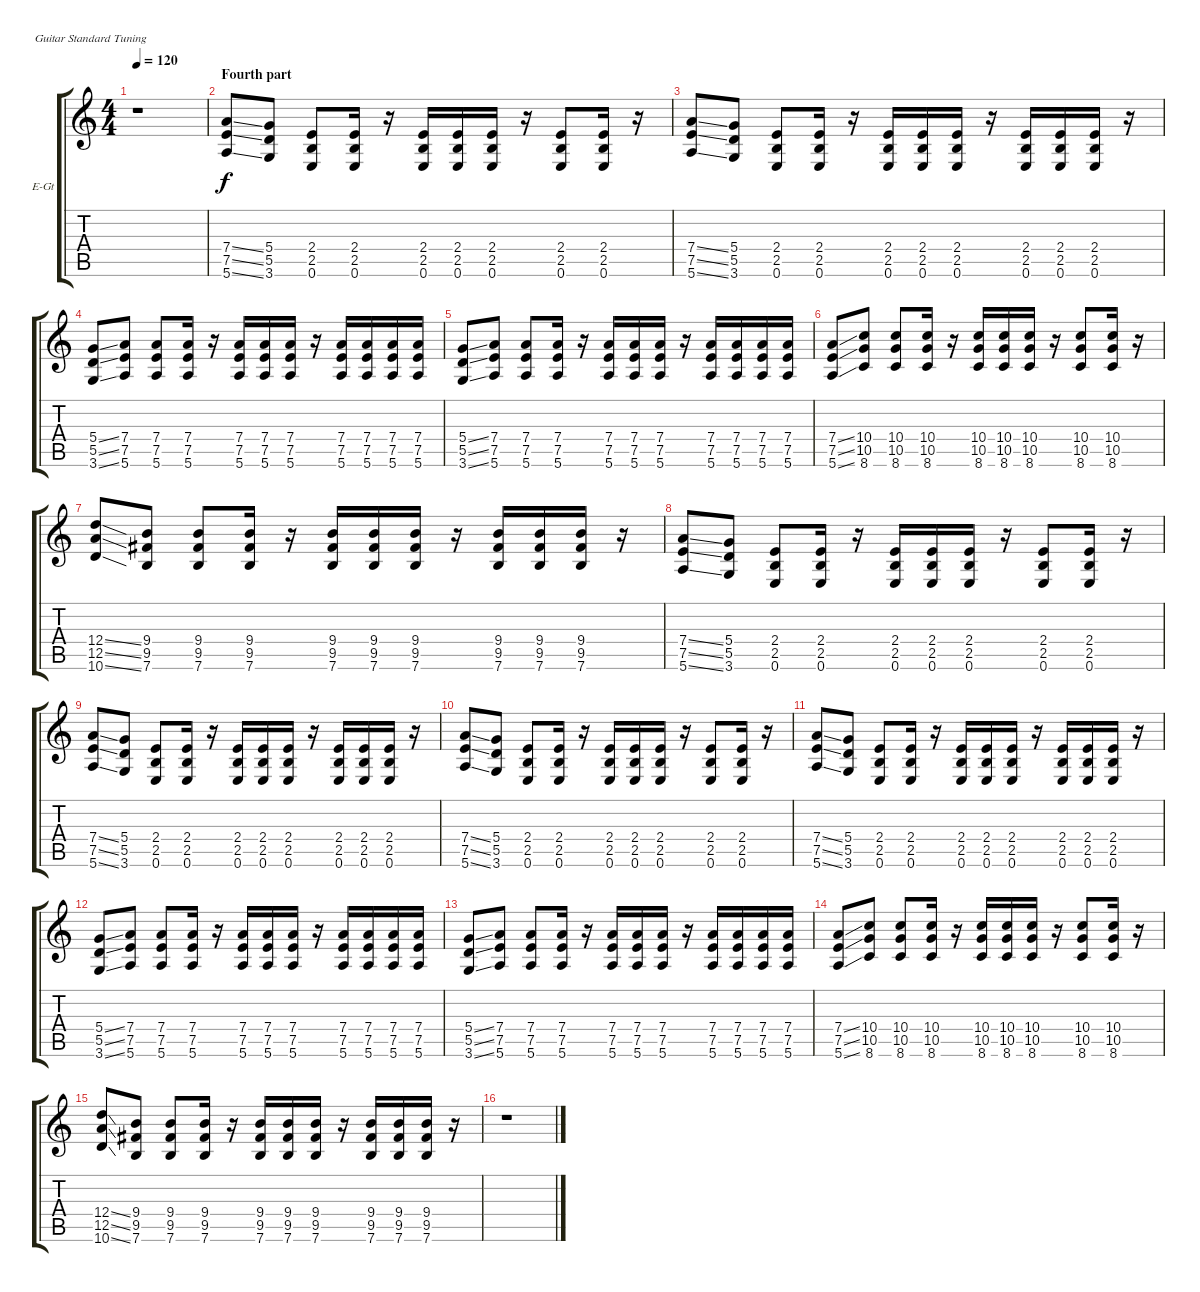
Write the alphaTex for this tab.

\bracketExtendMode groupsimilarinstruments
\firstSystemTrackNameOrientation horizontal
\otherSystemsTrackNameOrientation horizontal
\track ("Distortion guitar" "E-Gt") {instrument distortionguitar}
\staff {score tabs}
\tuning (E4 B3 G3 D3 A2 E2)
\ts (4 4)
\tempo 120
\clef g2
\ks c
r.1{dy f} |
\section ("" "Fourth part")
(7.4{ss} 7.5{ss} 5.6{ss}).8 (5.4 5.5 3.6).8 (2.4 2.5 0.6).8 (2.4 2.5 0.6).16 r.16 (2.4 2.5 0.6).16 (2.4 2.5 0.6).16 (2.4 2.5 0.6).16 r.16 (2.4 2.5 0.6).8 (2.4 2.5 0.6).16 r.16 |
(7.4{ss} 7.5{ss} 5.6{ss}).8 (5.4 5.5 3.6).8 (2.4 2.5 0.6).8 (2.4 2.5 0.6).16 r.16 (2.4 2.5 0.6).16 (2.4 2.5 0.6).16 (2.4 2.5 0.6).16 r.16 (2.4 2.5 0.6).16 (2.4 2.5 0.6).16 (2.4 2.5 0.6).16 r.16 |
(5.4{ss} 5.5{ss} 3.6{ss}).8 (7.4 7.5 5.6).8 (7.4 7.5 5.6).8 (7.4 7.5 5.6).16 r.16 (7.4 7.5 5.6).16 (7.4 7.5 5.6).16 (7.4 7.5 5.6).16 r.16 (7.4 7.5 5.6).16 (7.4 7.5 5.6).16 (7.4 7.5 5.6).16 (7.4 7.5 5.6).16 |
(5.4{ss} 5.5{ss} 3.6{ss}).8 (7.4 7.5 5.6).8 (7.4 7.5 5.6).8 (7.4 7.5 5.6).16 r.16 (7.4 7.5 5.6).16 (7.4 7.5 5.6).16 (7.4 7.5 5.6).16 r.16 (7.4 7.5 5.6).16 (7.4 7.5 5.6).16 (7.4 7.5 5.6).16 (7.4 7.5 5.6).16 |
(7.4{ss} 7.5{ss} 5.6{ss}).8 (10.4 8.6 10.5).8 (10.5 8.6 10.4).8 (10.4 10.5 8.6).16 r.16 (10.4 10.5 8.6).16 (10.4 10.5 8.6).16 (10.4 10.5 8.6).16 r.16 (10.4 10.5 8.6).8 (10.4 10.5 8.6).16 r.16 |
(12.4{ss} 12.5{ss} 10.6{ss}).8 (9.4 9.5 7.6).8 (9.5 7.6 9.4).8 (9.4 9.5 7.6).16 r.16 (9.4 9.5 7.6).16 (9.4 9.5 7.6).16 (9.4 9.5 7.6).16 r.16 (9.4 9.5 7.6).16 (9.4 7.6 9.5).16 (9.4 9.5 7.6).16 r.16 |
(7.4{ss} 7.5{ss} 5.6{ss}).8 (5.4 5.5 3.6).8 (2.4 2.5 0.6).8 (2.4 2.5 0.6).16 r.16 (2.4 2.5 0.6).16 (2.4 2.5 0.6).16 (2.4 2.5 0.6).16 r.16 (2.4 2.5 0.6).8 (2.4 2.5 0.6).16 r.16 |
(7.4{ss} 7.5{ss} 5.6{ss}).8 (5.4 5.5 3.6).8 (2.4 2.5 0.6).8 (2.4 2.5 0.6).16 r.16 (2.4 2.5 0.6).16 (2.4 2.5 0.6).16 (2.4 2.5 0.6).16 r.16 (2.4 2.5 0.6).16 (2.4 2.5 0.6).16 (2.4 2.5 0.6).16 r.16 |
(7.4{ss} 7.5{ss} 5.6{ss}).8 (5.4 5.5 3.6).8 (2.4 2.5 0.6).8 (2.4 2.5 0.6).16 r.16 (2.4 2.5 0.6).16 (2.4 2.5 0.6).16 (2.4 2.5 0.6).16 r.16 (2.4 2.5 0.6).8 (2.4 2.5 0.6).16 r.16 |
(7.4{ss} 7.5{ss} 5.6{ss}).8 (5.4 5.5 3.6).8 (2.4 2.5 0.6).8 (2.4 2.5 0.6).16 r.16 (2.4 2.5 0.6).16 (2.4 2.5 0.6).16 (2.4 2.5 0.6).16 r.16 (2.4 2.5 0.6).16 (2.4 2.5 0.6).16 (2.4 2.5 0.6).16 r.16 |
(5.4{ss} 5.5{ss} 3.6{ss}).8 (7.4 7.5 5.6).8 (7.4 7.5 5.6).8 (7.4 7.5 5.6).16 r.16 (7.4 7.5 5.6).16 (7.4 7.5 5.6).16 (7.4 7.5 5.6).16 r.16 (7.4 7.5 5.6).16 (7.4 7.5 5.6).16 (7.4 7.5 5.6).16 (7.4 7.5 5.6).16 |
(5.4{ss} 5.5{ss} 3.6{ss}).8 (7.4 7.5 5.6).8 (7.4 7.5 5.6).8 (7.4 7.5 5.6).16 r.16 (7.4 7.5 5.6).16 (7.4 7.5 5.6).16 (7.4 7.5 5.6).16 r.16 (7.4 7.5 5.6).16 (7.4 7.5 5.6).16 (7.4 7.5 5.6).16 (7.4 7.5 5.6).16 |
(7.4{ss} 7.5{ss} 5.6{ss}).8 (10.4 8.6 10.5).8 (10.5 8.6 10.4).8 (10.4 10.5 8.6).16 r.16 (10.4 10.5 8.6).16 (10.4 10.5 8.6).16 (10.4 10.5 8.6).16 r.16 (10.4 10.5 8.6).8 (10.4 10.5 8.6).16 r.16 |
(12.4{ss} 12.5{ss} 10.6{ss}).8 (9.4 9.5 7.6).8 (9.5 7.6 9.4).8 (9.4 9.5 7.6).16 r.16 (9.4 9.5 7.6).16 (9.4 9.5 7.6).16 (9.4 9.5 7.6).16 r.16 (9.4 9.5 7.6).16 (9.4 7.6 9.5).16 (9.4 9.5 7.6).16 r.16 |
r.1
